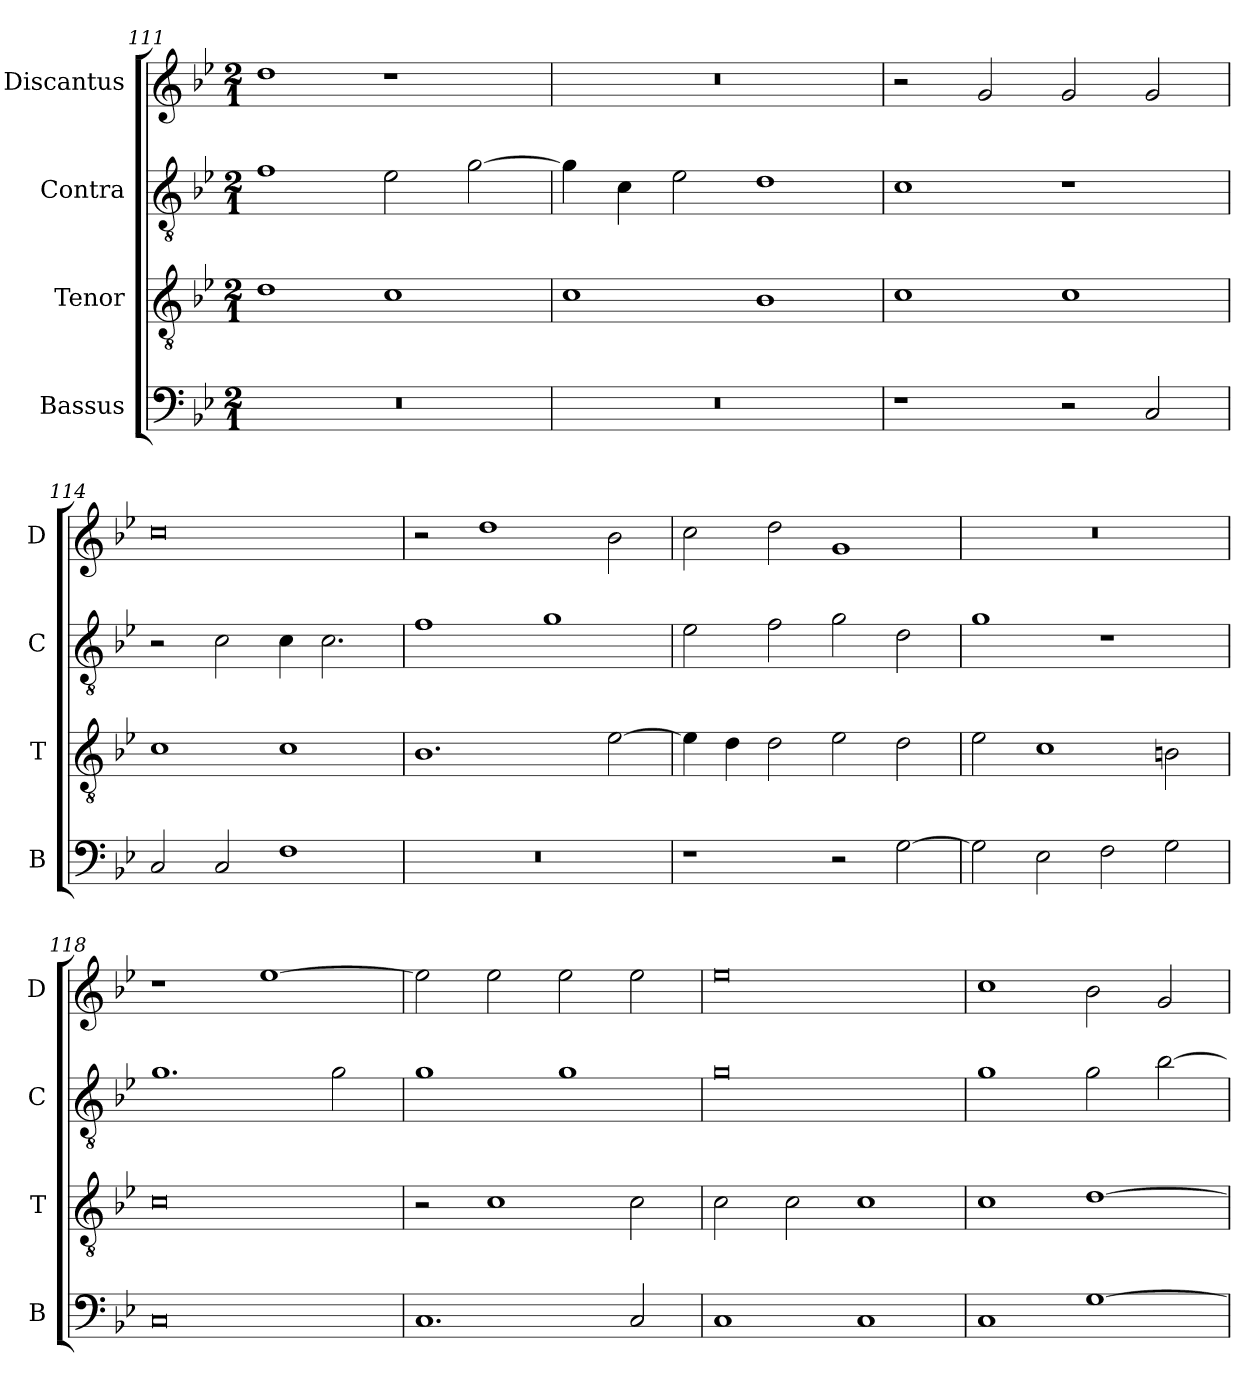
**kern	**kern	**kern	**kern
*part4	*part3	*part2	*part1
*staff4	*staff3	*staff2	*staff1
*I"Bassus	*I"Tenor	*I"Contra	*I"Discantus
*I'B	*I'T	*I'C	*I'D
*clefF4	*clefGv2	*clefGv2	*clefG2
*k[b-e-]	*k[b-e-]	*k[b-e-]	*k[b-e-]
*M2/1	*M2/1	*M2/1	*M2/1
=111	=111	=111	=111
0r	1d	1f	1dd
.	1c	2e-\	1r
.	.	[2g\	.
=112	=112	=112	=112
0r	1c	4g\]	0r
.	.	4c\	.
.	.	2e-\	.
.	1B-	1d	.
=113	=113	=113	=113
1r	1c	1c	2r
.	.	.	2g/
2r	1c	1r	2g/
2C/	.	.	2g/
=114	=114	=114	=114
2C/	1c	2r	0cc
2C/	.	2c\	.
1F	1c	4c\	.
.	.	2.c\	.
=115	=115	=115	=115
0r	1.B-	1f	2r
.	.	.	1dd
.	.	1g	.
.	[2e-\	.	2b-\
=116	=116	=116	=116
1r	4e-\]	2e-\	2cc\
.	4d\	.	.
.	2d\	2f\	2dd\
2r	2e-\	2g\	1g
[2G\	2d\	2d\	.
=117	=117	=117	=117
2G\]	2e-\	1g	0r
2E-\	1c	.	.
2F\	.	1r	.
2G\	2Bn\	.	.
=118	=118	=118	=118
0C	0c	1.g	1r
.	.	.	[1ee-
.	.	2g\	.
=119	=119	=119	=119
1.C	2r	1g	2ee-\]
.	1c	.	2ee-\
.	.	1g	2ee-\
2C/	2c\	.	2ee-\
=120	=120	=120	=120
1C	2c\	0g	0ee-
.	2c\	.	.
1C	1c	.	.
=121	=121	=121	=121
1C	1c	1g	1cc
[1G	[1d	2g\	2b-\
.	.	[2b-\	2g/
=	=	=	=
*-	*-	*-	*-
